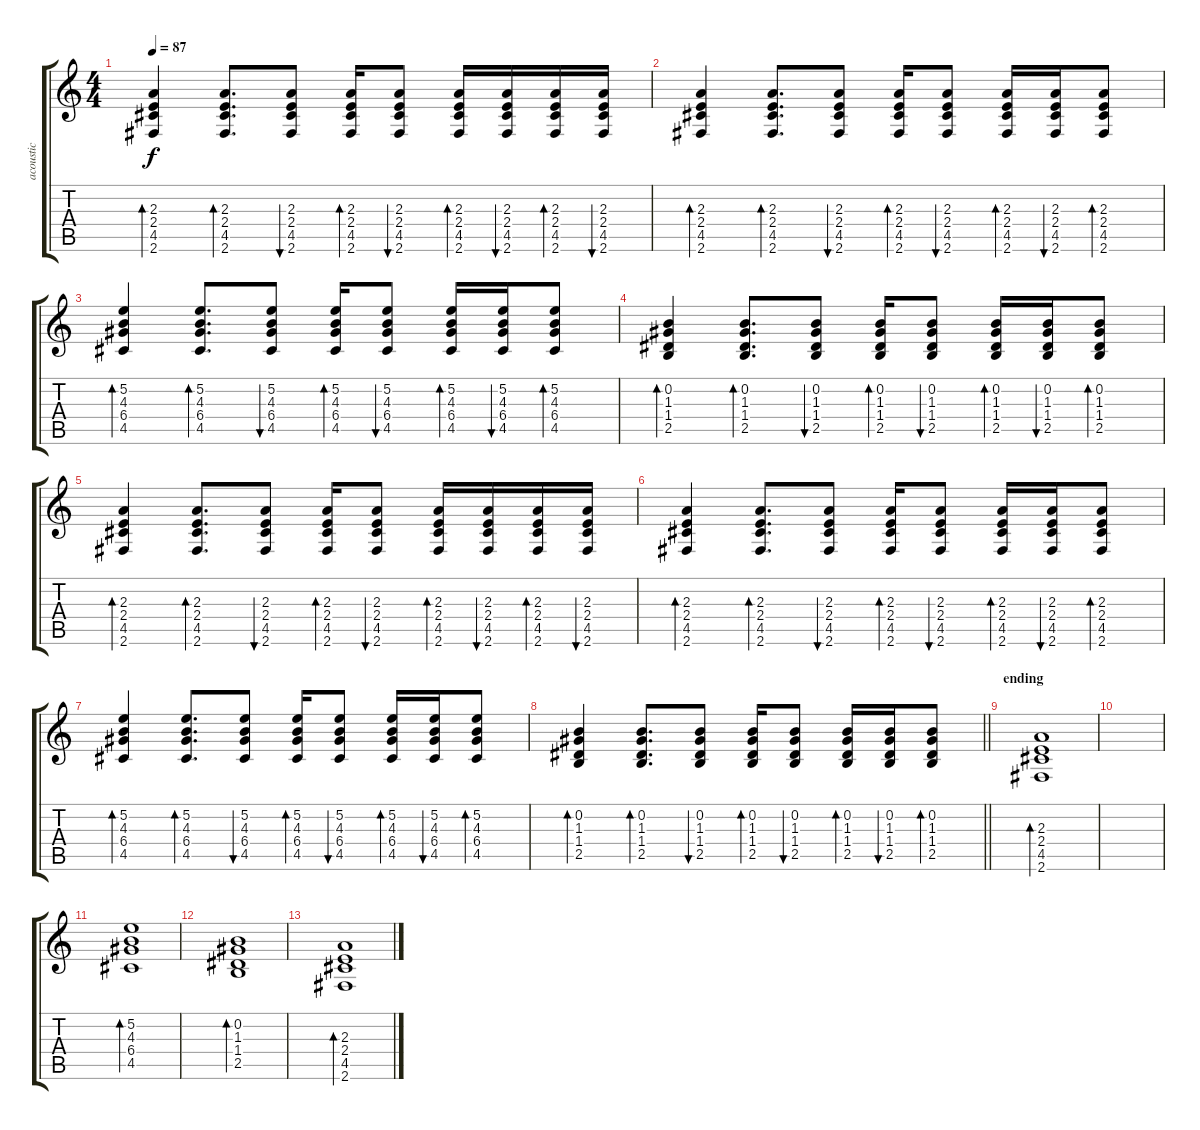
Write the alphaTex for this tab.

\track ("acoustic" "acoustic") {instrument acousticguitarnylon}
\staff {score tabs}
\tuning (E4 B3 G3 D3 A2 E2) {hide}
\ts (4 4)
\tempo 87
\clef g2
\ks c
(2.3 2.4 4.5 2.6).4{bd 30 dy f} (2.3 2.4 4.5 2.6).8{d bd 30} (2.3 2.4 4.5 2.6).8{bu 30} (2.3 2.4 4.5 2.6).16{bd 30} (2.3 2.4 4.5 2.6).8{bu 30} (2.3 2.4 4.5 2.6).16{bd 30} (2.3 2.4 4.5 2.6).16{bu 30} (2.3 2.4 4.5 2.6).16{bd 30} (2.3 2.4 4.5 2.6).16{bu 30} |
(2.3 2.4 4.5 2.6).4{bd 30} (2.3 2.4 4.5 2.6).8{d bd 30} (2.3 2.4 4.5 2.6).8{bu 30} (2.3 2.4 4.5 2.6).16{bd 30} (2.3 2.4 4.5 2.6).8{bu 30} (2.3 2.4 4.5 2.6).16{bd 30} (2.3 2.4 4.5 2.6).16{bu 30} (2.3 2.4 4.5 2.6).8{bd 30} |
(5.2 4.3 6.4 4.5).4{bd 30} (5.2 4.3 6.4 4.5).8{d bd 30} (5.2 4.3 6.4 4.5).8{bu 30} (5.2 4.3 6.4 4.5).16{bd 30} (5.2 4.3 6.4 4.5).8{bu 30} (5.2 4.3 6.4 4.5).16{bd 30} (5.2 4.3 6.4 4.5).16{bu 30} (5.2 4.3 6.4 4.5).8{bd 30} |
(0.2 1.3 1.4 2.5).4{bd 30} (0.2 1.3 1.4 2.5).8{d bd 30} (0.2 1.3 1.4 2.5).8{bu 30} (0.2 1.3 1.4 2.5).16{bd 30} (0.2 1.3 1.4 2.5).8{bu 30} (0.2 1.3 1.4 2.5).16{bd 30} (0.2 1.3 1.4 2.5).16{bu 30} (0.2 1.3 1.4 2.5).8{bd 30} |
(2.3 2.4 4.5 2.6).4{bd 30} (2.3 2.4 4.5 2.6).8{d bd 30} (2.3 2.4 4.5 2.6).8{bu 30} (2.3 2.4 4.5 2.6).16{bd 30} (2.3 2.4 4.5 2.6).8{bu 30} (2.3 2.4 4.5 2.6).16{bd 30} (2.3 2.4 4.5 2.6).16{bu 30} (2.3 2.4 4.5 2.6).16{bd 30} (2.3 2.4 4.5 2.6).16{bu 30} |
(2.3 2.4 4.5 2.6).4{bd 30} (2.3 2.4 4.5 2.6).8{d bd 30} (2.3 2.4 4.5 2.6).8{bu 30} (2.3 2.4 4.5 2.6).16{bd 30} (2.3 2.4 4.5 2.6).8{bu 30} (2.3 2.4 4.5 2.6).16{bd 30} (2.3 2.4 4.5 2.6).16{bu 30} (2.3 2.4 4.5 2.6).8{bd 30} |
(5.2 4.3 6.4 4.5).4{bd 30} (5.2 4.3 6.4 4.5).8{d bd 30} (5.2 4.3 6.4 4.5).8{bu 30} (5.2 4.3 6.4 4.5).16{bd 30} (5.2 4.3 6.4 4.5).8{bu 30} (5.2 4.3 6.4 4.5).16{bd 30} (5.2 4.3 6.4 4.5).16{bu 30} (5.2 4.3 6.4 4.5).8{bd 30} |
\barLineRight lightlight
(0.2 1.3 1.4 2.5).4{bd 30} (0.2 1.3 1.4 2.5).8{d bd 30} (0.2 1.3 1.4 2.5).8{bu 30} (0.2 1.3 1.4 2.5).16{bd 30} (0.2 1.3 1.4 2.5).8{bu 30} (0.2 1.3 1.4 2.5).16{bd 30} (0.2 1.3 1.4 2.5).16{bu 30} (0.2 1.3 1.4 2.5).8{bd 30} |
\section ("" "ending")
(2.3 2.4 4.5 2.6).1{bd 30} |
|
(5.2 4.3 6.4 4.5).1{bd 30} |
(0.2 1.3 1.4 2.5).1{bd 30} |
(2.3 2.4 4.5 2.6).1{bd 30}
